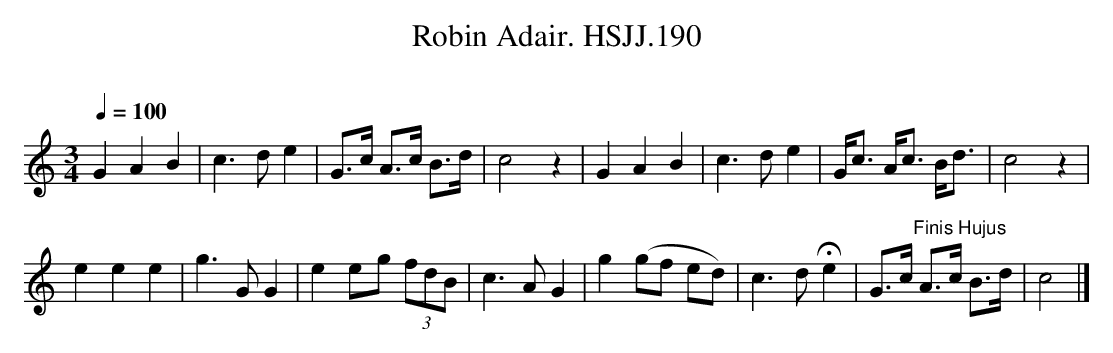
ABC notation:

X:1
T:Robin Adair. HSJJ.190
M:3/4
L:1/8
Q:1/4=100
O:
K:C
G2A2B2|c3de2|G>c A>c B>d|c4z2|\
G2A2B2|c3de2|G<c A<c B<d|c4z2|
e2e2e2|g3GG2|e2e-g (3fdB|c3AG2|g2(gf ed)|\
c3dHe2|G>c"^Finis Hujus" A>c B>d|c4|]
